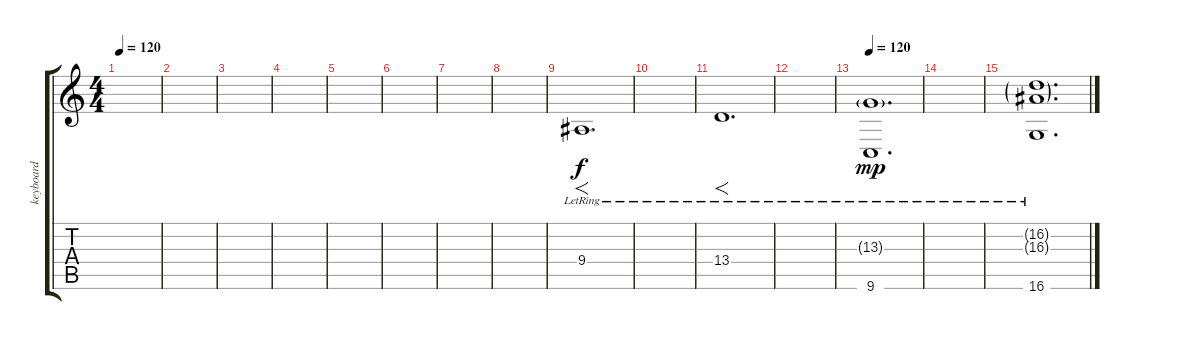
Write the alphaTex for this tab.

\track ("keyboard" "keyboard") {instrument fx6goblins}
\staff {score tabs}
\tuning (Eb4 Bb3 Gb3 Db3 Ab2 Eb2) {hide}
\ts (4 4)
\tempo 120
\clef g2
\ks c
|
|
|
|
|
|
|
|
9.4{lr}.1{f d dy f} |
|
13.4{lr}.1{f d} |
|
\tempo 120
(13.3{g lr} 9.6{lr}).1{d dy mp} |
|
(16.2{g} 16.3{g lr} 16.6{lr}).1{d}
